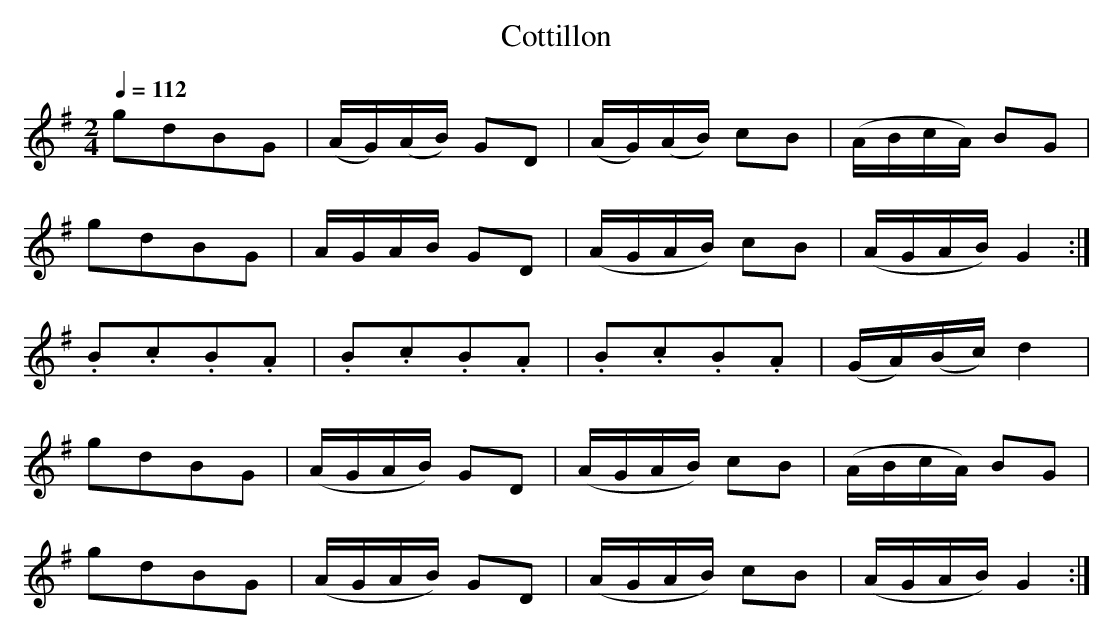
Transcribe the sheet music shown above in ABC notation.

X:1
T:Cottillon
M:2/4
L:1/16
Q:1/4=112
K:G major
 g2`d2`B2`G2|(AG)(AB) G2`D2|(AG)(AB) c2`B2|(AB`cA)  B2G2|
 g2`d2`B2`G2| AG``AB  G2`D2|(AG``AB) c2`B2|(AG`AB)  G4 :|
.B2.c2.B2.A2|.B2`.c2`.B2.A2|.B2`.c2`.B2.A2|(GA)(Bc) d4  |
 g2`d2`B2`G2|(AG``AB) G2`D2|(AG``AB) c2`B2|(AB`cA)  B2G2|
 g2`d2`B2`G2|(AG``AB) G2`D2|(AG``AB) c2`B2|(AG`AB)  G4 :|
